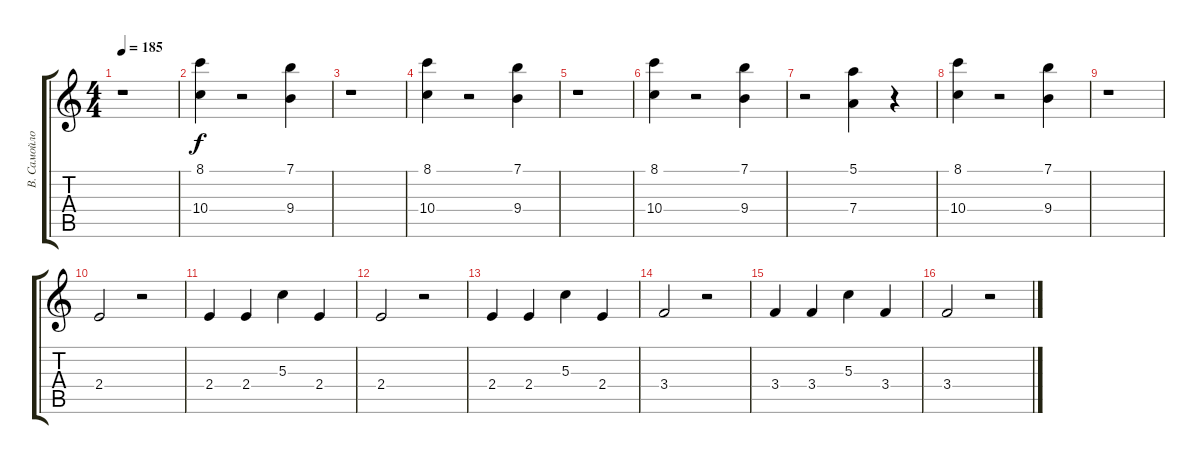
\track ("В. Самойлов" "В. Самойло") {instrument distortionguitar}
\staff {score tabs}
\tuning (E4 B3 G3 D3 A2 E2) {hide}
\ts (4 4)
\tempo 185
\clef g2
\ks c
r.1{dy f} |
(8.1 10.4).4 r.2 (7.1 9.4).4 |
r.1 |
(8.1 10.4).4 r.2 (7.1 9.4).4 |
r.1 |
(8.1 10.4).4 r.2 (7.1 9.4).4 |
r.2 (5.1 7.4).4 r.4 |
(8.1 10.4).4 r.2 (7.1 9.4).4 |
r.1 |
2.4.2 r.2 |
2.4.4 2.4.4 5.3.4 2.4.4 |
2.4.2 r.2 |
2.4.4 2.4.4 5.3.4 2.4.4 |
3.4.2 r.2 |
3.4.4 3.4.4 5.3.4 3.4.4 |
3.4.2 r.2
